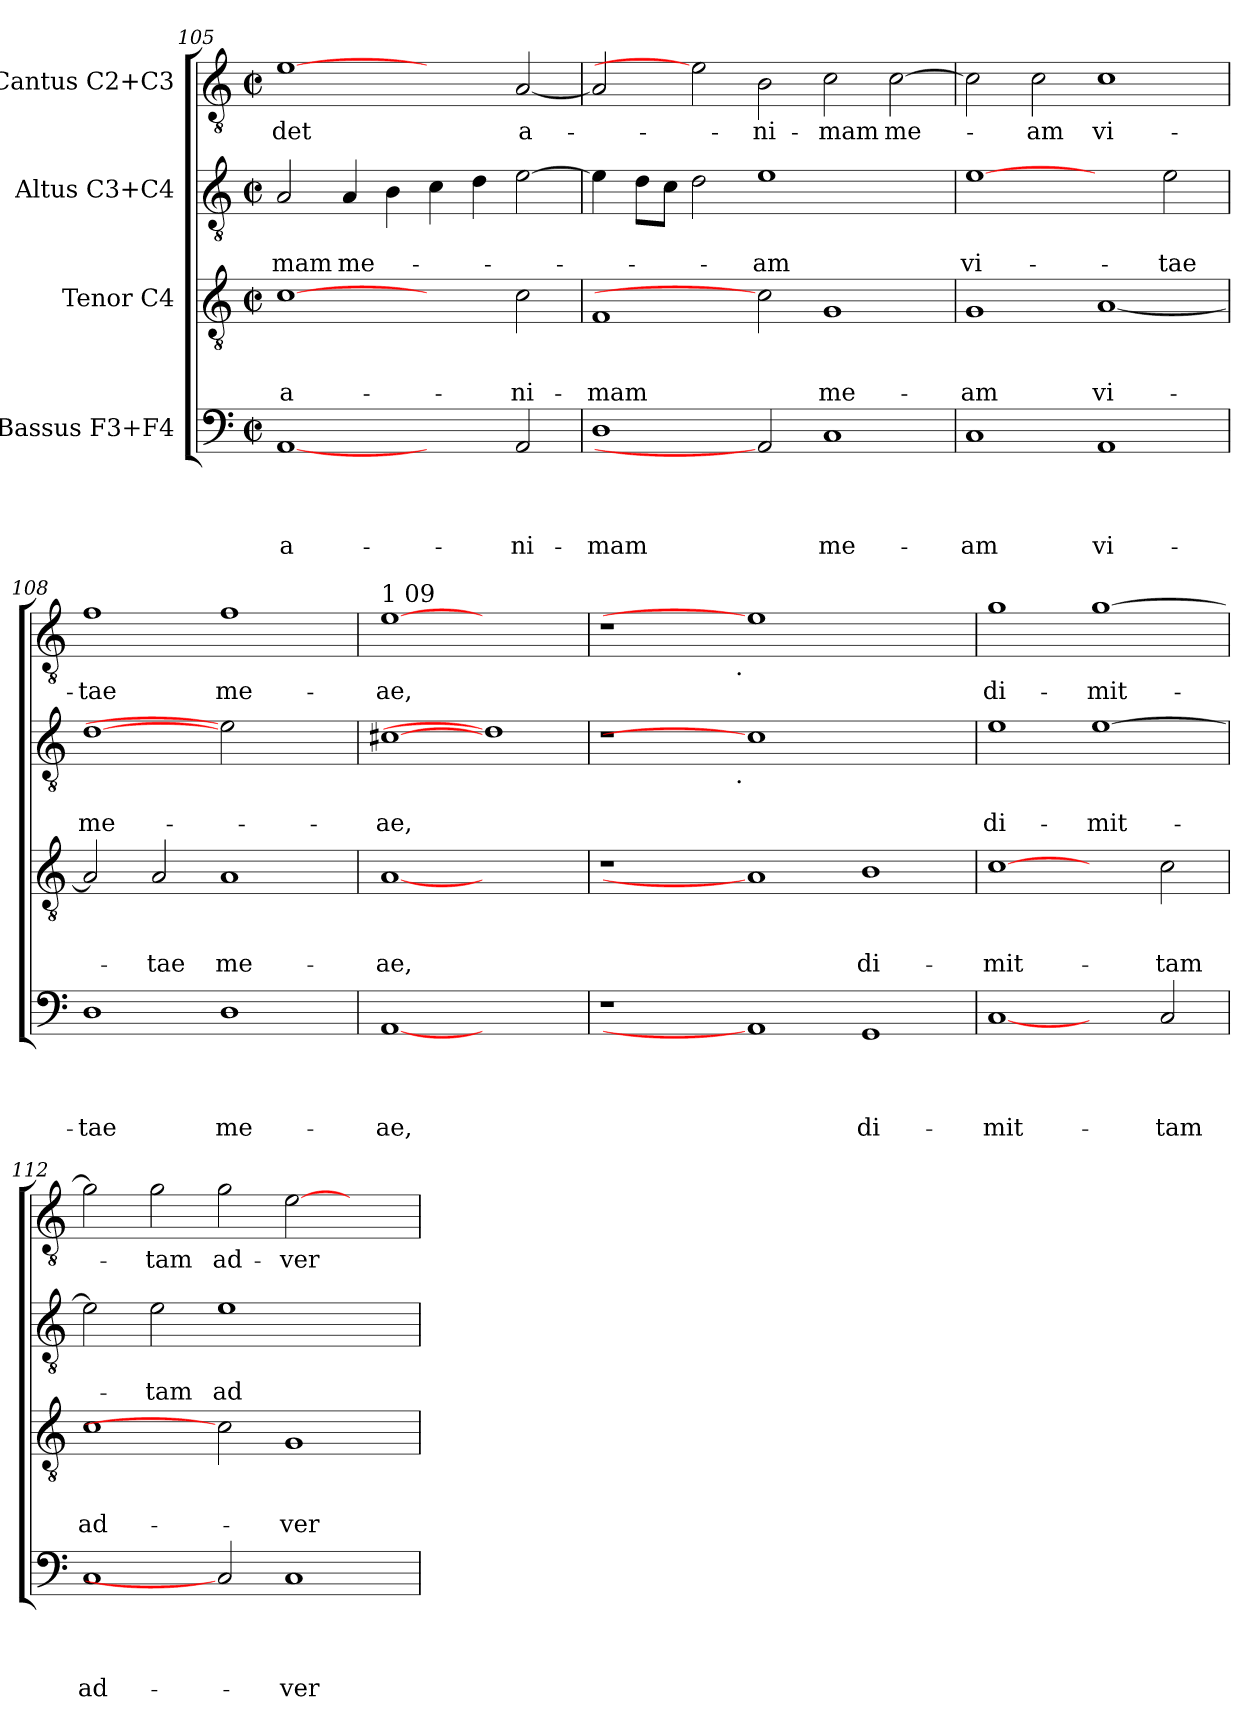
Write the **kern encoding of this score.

**kern	**text	**text	**text	**text	**kern	**text	**text	**text	**kern	**text	**text	**kern	**text
*part4	*part4	*part4	*part4	*part4	*part3	*part3	*part3	*part3	*part2	*part2	*part2	*part1	*part1
*staff4	*staff4	*staff4	*staff4	*staff4	*staff3	*staff3	*staff3	*staff3	*staff2	*staff2	*staff2	*staff1	*staff1
*I"Bassus F3+F4	*	*	*	*	*I"Tenor C4	*	*	*	*I"Altus C3+C4	*	*	*I"Cantus C2+C3	*
*clefF4	*	*	*	*	*clefGv2	*	*	*	*clefGv2	*	*	*clefGv2	*
*k[]	*	*	*	*	*k[]	*	*	*	*k[]	*	*	*k[]	*
*C:	*	*	*	*	*C:	*	*	*	*C:	*	*	*C:	*
*M2/2	*	*	*	*	*M2/2	*	*	*	*M2/2	*	*	*M2/2	*
*met(c|)	*	*	*	*	*met(c|)	*	*	*	*met(c|)	*	*	*met(c|)	*
=105	=105	=105	=105	=105	=105	=105	=105	=105	=105	=105	=105	=105	=105
!	!	!	!	!LO:LY:b	!	!	!	!LO:LY:b	!	!	!LO:LY:b	!	!LO:LY:b
[1AA	.	.	.	a-	[1c	.	.	a-	2A/	.	-mam	[1e	-det
!	!	!	!	!	!	!	!	!	!	!	!LO:LY:b	!	!
.	.	.	.	.	.	.	.	.	4A/	.	me-	.	.
.	.	.	.	.	.	.	.	.	4B\	.	.	.	.
2ryy	.	.	.	.	2ryy	.	.	.	4c\	.	.	2ryy	.
.	.	.	.	.	.	.	.	.	4d\	.	.	.	.
!	!	!	!	!LO:LY:b	!	!	!	!LO:LY:b	!	!	!	!	!LO:LY:b
2AA/	.	.	.	-ni-	2c\	.	.	-ni-	[>2e\	.	.	[<2A/	a-
=106	=106	=106	=106	=106	=106	=106	=106	=106	=106	=106	=106	=106	=106
!	!	!	!	!LO:LY:b	!	!	!	!LO:LY:b	!	!	!	!	!
1D	.	.	.	-mam	1F	.	.	-mam	4e\]	.	.	2A/]	.
.	.	.	.	.	.	.	.	.	8d\L	.	.	.	.
.	.	.	.	.	.	.	.	.	8c\J	.	.	.	.
.	.	.	.	.	.	.	.	.	2d\	.	.	2e]	.
!	!	!	!	!	!	!	!	!	!	!	!LO:LY:b	!	!LO:LY:b
2AA]	.	.	.	.	2c]	.	.	.	1e	.	-am	2B\	-ni-
!	!	!	!	!LO:LY:b	!	!	!	!LO:LY:b	!	!	!	!	!LO:LY:b
1C	.	.	.	me-	1G	.	.	me-	.	.	.	2c\	-mam
!	!	!	!	!	!	!	!	!	!	!	!	!	!LO:LY:b
.	.	.	.	.	.	.	.	.	2ryy	.	.	[>2c\	me-
=107	=107	=107	=107	=107	=107	=107	=107	=107	=107	=107	=107	=107	=107
!	!	!	!	!LO:LY:b	!	!	!	!LO:LY:b	!	!	!LO:LY:b	!	!
1C	.	.	.	-am	1G	.	.	-am	[1e	.	vi-	2c\]	.
!	!	!	!	!	!	!	!	!	!	!	!	!	!LO:LY:b
.	.	.	.	.	.	.	.	.	.	.	.	2c\	-am
!	!	!	!	!LO:LY:b	!	!	!	!LO:LY:b	!	!	!	!	!LO:LY:b
1AA	.	.	.	vi-	[<1A	.	.	vi-	2ryy	.	.	1c	vi-
!	!	!	!	!	!	!	!	!	!	!	!LO:LY:b	!	!
.	.	.	.	.	.	.	.	.	2e\	.	-tae	.	.
=108	=108	=108	=108	=108	=108	=108	=108	=108	=108	=108	=108	=108	=108
!	!	!	!	!LO:LY:b	!	!	!	!	!	!	!LO:LY:b	!	!LO:LY:b
1D	.	.	.	-tae	2A/]	.	.	.	[1d	.	me-	1f	-tae
!	!	!	!	!	!	!	!	!LO:LY:b	!	!	!	!	!
.	.	.	.	.	2A/	.	.	-tae	.	.	.	.	.
!	!	!	!	!LO:LY:b	!	!	!	!LO:LY:b	!	!	!	!	!LO:LY:b
1D	.	.	.	me-	1A	.	.	me-	2e]	.	.	1f	me-
.	.	.	.	.	.	.	.	.	2ryy	.	.	.	.
!!LO:LB:g=z
=109	=109	=109	=109	=109	=109	=109	=109	=109	=109	=109	=109	=109	=109
!	!	!	!	!	!	!	!	!	!	!	!	!LO:TX:a:t=1 09	!
!	!	!	!	!LO:LY:b	!	!	!	!LO:LY:b	!	!	!LO:LY:b	!	!LO:LY:b
[1AA	.	.	.	-ae,	[1A	.	.	-ae,	[1c#X	.	-ae,	[1e	-ae,
1ryy	.	.	.	.	1ryy	.	.	.	1d]	.	.	1ryy	.
=110	=110	=110	=110	=110	=110	=110	=110	=110	=110	=110	=110	=110	=110
*	*	*	*	*	*	*	*	*	*^	*	*	*^	*
1r	.	.	.	.	1r	.	.	.	1r	2ryy	.	.	1r	2ryy	.
.	.	.	.	.	.	.	.	.	.	4...ryy	.	.	.	4...ryy	.
!	!	!	!	!	!	!	!	!	!	!	!	!	!	!LO:TX:b:t=.	!
!	!	!	!	!	!	!	!	!	!	!LO:TX:b:t=.	!	!	!	!	!
.	.	.	.	.	.	.	.	.	.	1ryy	.	.	.	1ryy	.
1AA]	.	.	.	.	1A]	.	.	.	1c#]	.	.	.	1e]	.	.
.	.	.	.	.	.	.	.	.	.	1ryy	.	.	.	1ryy	.
!	!	!	!	!LO:LY:b	!	!	!	!LO:LY:b	!	!	!	!	!	!	!
1GG	.	.	.	di-	1B	.	.	di-	1ryy	.	.	.	1ryy	.	.
.	.	.	.	.	.	.	.	.	.	32ryy	.	.	.	32ryy	.
=111	=111	=111	=111	=111	=111	=111	=111	=111	=111	=111	=111	=111	=111	=111	=111
!	!	!	!	!LO:LY:b	!	!	!	!LO:LY:b	!	!	!	!LO:LY:b	!	!	!LO:LY:b
*	*	*	*	*	*	*	*	*	*v	*v	*	*	*	*	*
*	*	*	*	*	*	*	*	*	*	*	*	*v	*v	*
[1C	.	.	.	-mit-	[1c	.	.	-mit-	1e	.	di-	1g	di-
!	!	!	!	!	!	!	!	!	!	!	!LO:LY:b	!	!LO:LY:b
2ryy	.	.	.	.	2ryy	.	.	.	[>1e	.	-mit-	[>1g	-mit-
!	!	!	!	!LO:LY:b	!	!	!	!LO:LY:b	!	!	!	!	!
2C/	.	.	.	-tam	2c\	.	.	-tam	.	.	.	.	.
=112	=112	=112	=112	=112	=112	=112	=112	=112	=112	=112	=112	=112	=112
!	!	!	!	!LO:LY:b	!	!	!	!LO:LY:b	!	!	!	!	!
1C	.	.	.	ad-	1c	.	.	ad-	2e\]	.	.	2g\]	.
!	!	!	!	!	!	!	!	!	!	!	!LO:LY:b	!	!LO:LY:b
.	.	.	.	.	.	.	.	.	2e\	.	-tam	2g\	-tam
!	!	!	!	!	!	!	!	!	!	!	!LO:LY:b	!	!LO:LY:b
2C]	.	.	.	.	2c]	.	.	.	1e	.	ad-	2g\	ad-
!	!	!	!	!LO:LY:b	!	!	!	!LO:LY:b	!	!	!	!	!LO:LY:b
1C	.	.	.	-ver-	1G	.	.	-ver-	.	.	.	[>2e\	-ver-
.	.	.	.	.	.	.	.	.	2ryy	.	.	2ryy	.
=	=	=	=	=	=	=	=	=	=	=	=	=	=
*-	*-	*-	*-	*-	*-	*-	*-	*-	*-	*-	*-	*-	*-
